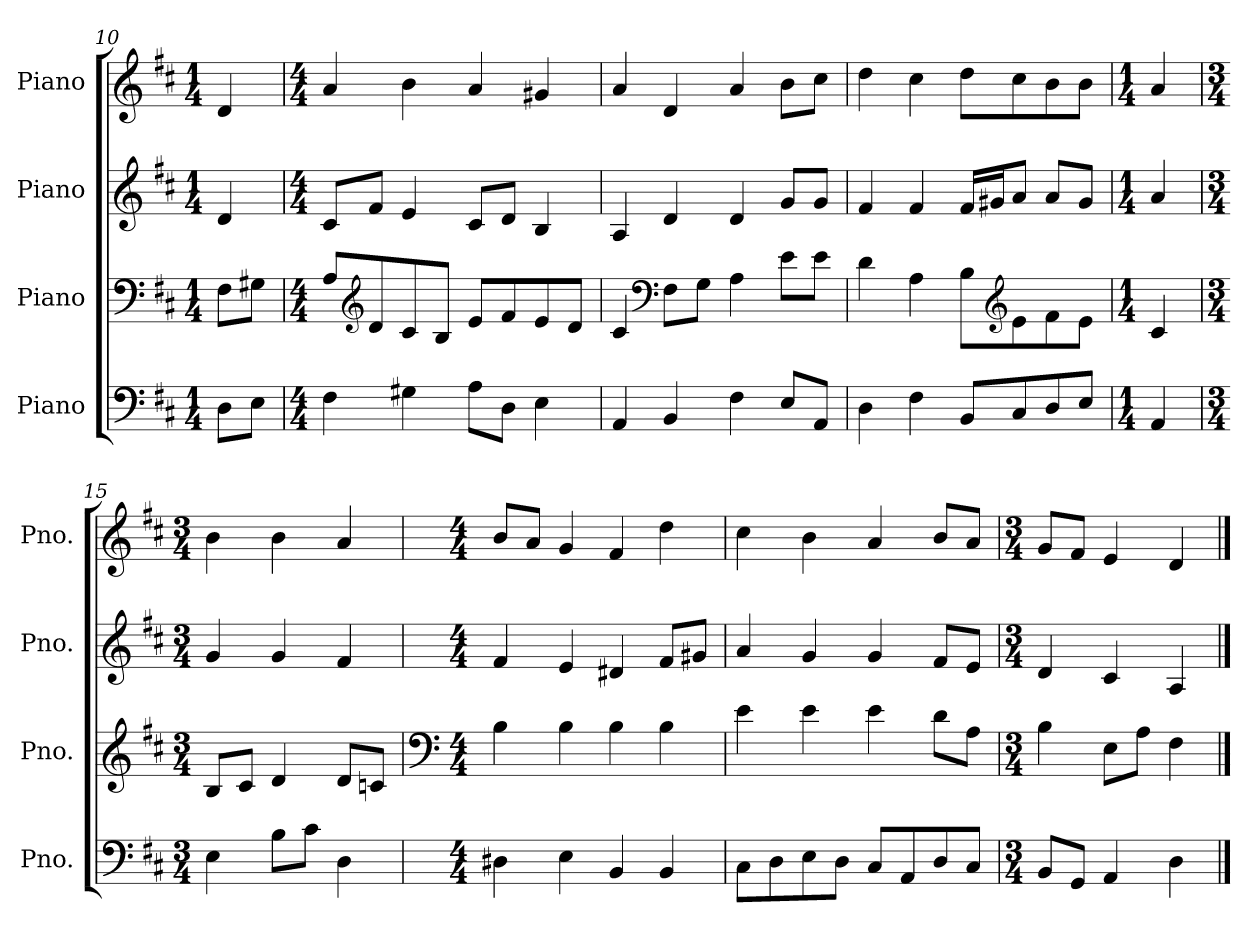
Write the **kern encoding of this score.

**kern	**kern	**kern	**kern
*part4	*part3	*part2	*part1
*staff4	*staff3	*staff2	*staff1
*I"Piano	*I"Piano	*I"Piano	*I"Piano
*I'Pno.	*I'Pno.	*I'Pno.	*I'Pno.
!!LO:LB:g=z
*clefF4	*clefF4	*clefG2	*clefG2
*k[f#c#]	*k[f#c#]	*k[f#c#]	*k[f#c#]
*M1/4	*M1/4	*M1/4	*M1/4
=10	=10	=10	=10
8D\L	8F#\L	4d/	4d/
8E\J	8G#X\J	.	.
=11	=11	=11	=11
*M4/4	*M4/4	*M4/4	*M4/4
4F#\	8A/L	8c#/L	4a/
*	*clefG2	*	*
.	8d/	8f#/J	.
4G#X\	8c#/	4e/	4b\
.	8B/J	.	.
8A\L	8e/L	8c#/L	4a/
8D\J	8f#/	8d/J	.
4E\	8e/	4B/	4g#X/
.	8d/J	.	.
=12	=12	=12	=12
4AA/	4c#/	4A/	4a/
*	*clefF4	*	*
4BB/	8F#\L	4d/	4d/
.	8G\J	.	.
4F#\	4A\	4d/	4a/
8E/L	8e\L	8g/L	8b\L
8AA/J	8e\J	8g/J	8cc#\J
=13	=13	=13	=13
4D\	4d\	4f#/	4dd\
4F#\	4A\	4f#/	4cc#\
8BB/L	8B\L	16f#/LL	8dd\L
.	.	16g#X/J	.
*	*clefG2	*	*
8C#/	8e\	8a/J	8cc#\
8D/	8f#\	8a/L	8b\
8E/J	8e\J	8g#/J	8b\J
=14	=14	=14	=14
*M1/4	*M1/4	*M1/4	*M1/4
4AA/	4c#/	4a/	4a/
!!LO:PB:g=z
=15	=15	=15	=15
*M3/4	*M3/4	*M3/4	*M3/4
4E\	8B/L	4g/	4b\
.	8c#/J	.	.
8B\L	4d/	4g/	4b\
8c#\J	.	.	.
4D\	8d/L	4f#/	4a/
.	8cn/J	.	.
=16	=16	=16	=16
*	*clefF4	*	*
*M4/4	*M4/4	*M4/4	*M4/4
4D#X\	4B\	4f#/	8b/L
.	.	.	8a/J
4E\	4B\	4e/	4g/
4BB/	4B\	4d#X/	4f#/
4BB/	4B\	8f#/L	4dd\
.	.	8g#X/J	.
=17	=17	=17	=17
8C#\L	4e\	4a/	4cc#\
8D\	.	.	.
8E\	4e\	4g/	4b\
8D\J	.	.	.
8C#/L	4e\	4g/	4a/
8AA/	.	.	.
8D/	8d\L	8f#/L	8b/L
8C#/J	8A\J	8e/J	8a/J
=18	=18	=18	=18
*M3/4	*M3/4	*M3/4	*M3/4
8BB/L	4B\	4d/	8g/L
8GG/J	.	.	8f#/J
4AA/	8E\L	4c#/	4e/
.	8A\J	.	.
4D\	4F#\	4A/	4d/
==	==	==	==
*-	*-	*-	*-
